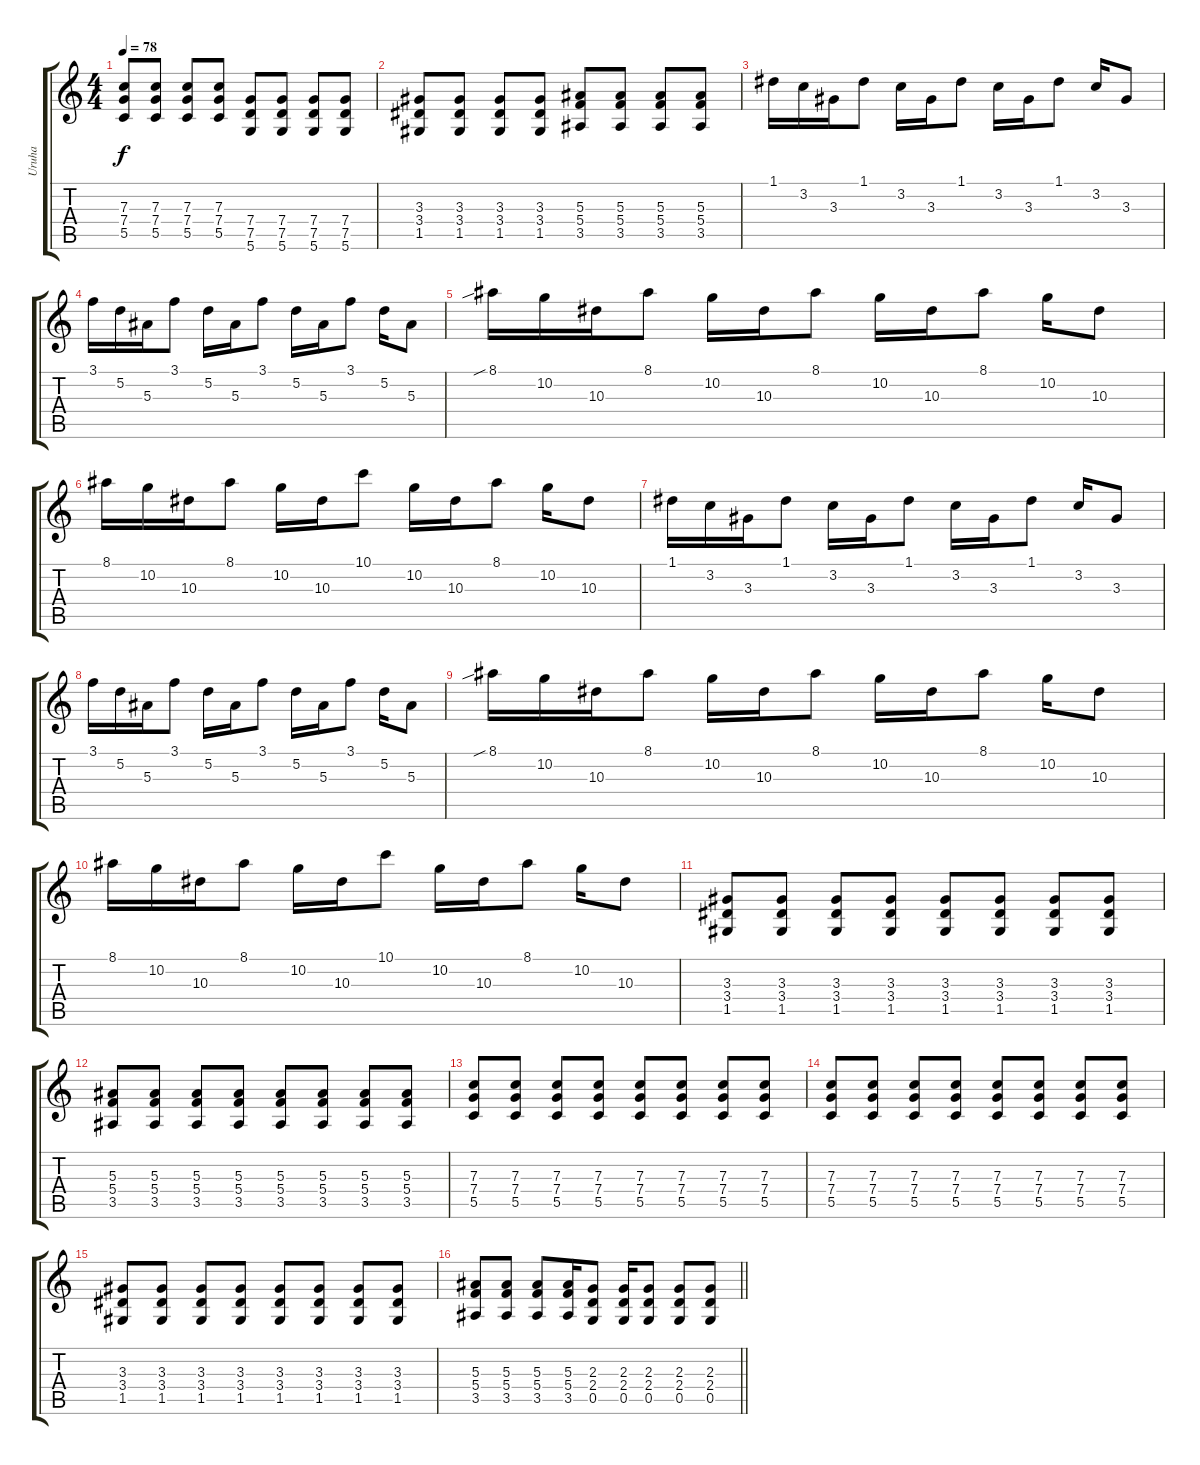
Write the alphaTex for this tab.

\track ("Uruha" "Uruha") {instrument overdrivenguitar}
\staff {score tabs}
\tuning (D4 A3 F3 C3 G2 D2) {hide}
\ts (4 4)
\tempo 78
\clef g2
\ks c
(7.3 7.4 5.5).8{dy f} (7.3 7.4 5.5).8 (7.3 7.4 5.5).8 (7.3 7.4 5.5).8 (7.4 7.5 5.6).8 (7.4 7.5 5.6).8 (7.4 7.5 5.6).8 (7.4 7.5 5.6).8 |
(3.3 3.4 1.5).8 (3.3 3.4 1.5).8 (3.3 3.4 1.5).8 (3.3 3.4 1.5).8 (5.3 5.4 3.5).8 (5.3 5.4 3.5).8 (5.3 5.4 3.5).8 (5.3 5.4 3.5).8 |
1.1.16 3.2.16 3.3.16 1.1.8 3.2.16 3.3.16 1.1.8 3.2.16 3.3.16 1.1.8 3.2.16 3.3.8 |
3.1.16 5.2.16 5.3.16 3.1.8 5.2.16 5.3.16 3.1.8 5.2.16 5.3.16 3.1.8 5.2.16 5.3.8 |
8.1{sib}.16 10.2.16 10.3.16 8.1.8 10.2.16 10.3.16 8.1.8 10.2.16 10.3.16 8.1.8 10.2.16 10.3.8 |
8.1.16 10.2.16 10.3.16 8.1.8 10.2.16 10.3.16 10.1.8 10.2.16 10.3.16 8.1.8 10.2.16 10.3.8 |
1.1.16 3.2.16 3.3.16 1.1.8 3.2.16 3.3.16 1.1.8 3.2.16 3.3.16 1.1.8 3.2.16 3.3.8 |
3.1.16 5.2.16 5.3.16 3.1.8 5.2.16 5.3.16 3.1.8 5.2.16 5.3.16 3.1.8 5.2.16 5.3.8 |
8.1{sib}.16 10.2.16 10.3.16 8.1.8 10.2.16 10.3.16 8.1.8 10.2.16 10.3.16 8.1.8 10.2.16 10.3.8 |
8.1.16 10.2.16 10.3.16 8.1.8 10.2.16 10.3.16 10.1.8 10.2.16 10.3.16 8.1.8 10.2.16 10.3.8 |
(3.3 3.4 1.5).8 (3.3 3.4 1.5).8 (3.3 3.4 1.5).8 (3.3 3.4 1.5).8 (3.3 3.4 1.5).8 (3.3 3.4 1.5).8 (3.3 3.4 1.5).8 (3.3 3.4 1.5).8 |
(5.3 5.4 3.5).8 (5.3 5.4 3.5).8 (5.3 5.4 3.5).8 (5.3 5.4 3.5).8 (5.3 5.4 3.5).8 (5.3 5.4 3.5).8 (5.3 5.4 3.5).8 (5.3 5.4 3.5).8 |
(7.3 7.4 5.5).8 (7.3 7.4 5.5).8 (7.3 7.4 5.5).8 (7.3 7.4 5.5).8 (7.3 7.4 5.5).8 (7.3 7.4 5.5).8 (7.3 7.4 5.5).8 (7.3 7.4 5.5).8 |
(7.3 7.4 5.5).8 (7.3 7.4 5.5).8 (7.3 7.4 5.5).8 (7.3 7.4 5.5).8 (7.3 7.4 5.5).8 (7.3 7.4 5.5).8 (7.3 7.4 5.5).8 (7.3 7.4 5.5).8 |
(3.3 3.4 1.5).8 (3.3 3.4 1.5).8 (3.3 3.4 1.5).8 (3.3 3.4 1.5).8 (3.3 3.4 1.5).8 (3.3 3.4 1.5).8 (3.3 3.4 1.5).8 (3.3 3.4 1.5).8 |
\barLineRight lightlight
(5.3 5.4 3.5).8 (5.3 5.4 3.5).8 (5.3 5.4 3.5).8 (5.3 5.4 3.5).16 (2.3 2.4 0.5).8 (2.3 2.4 0.5).16{volume 6} (2.3 2.4 0.5).8 (2.3 2.4 0.5).8 (2.3 2.4 0.5).8
